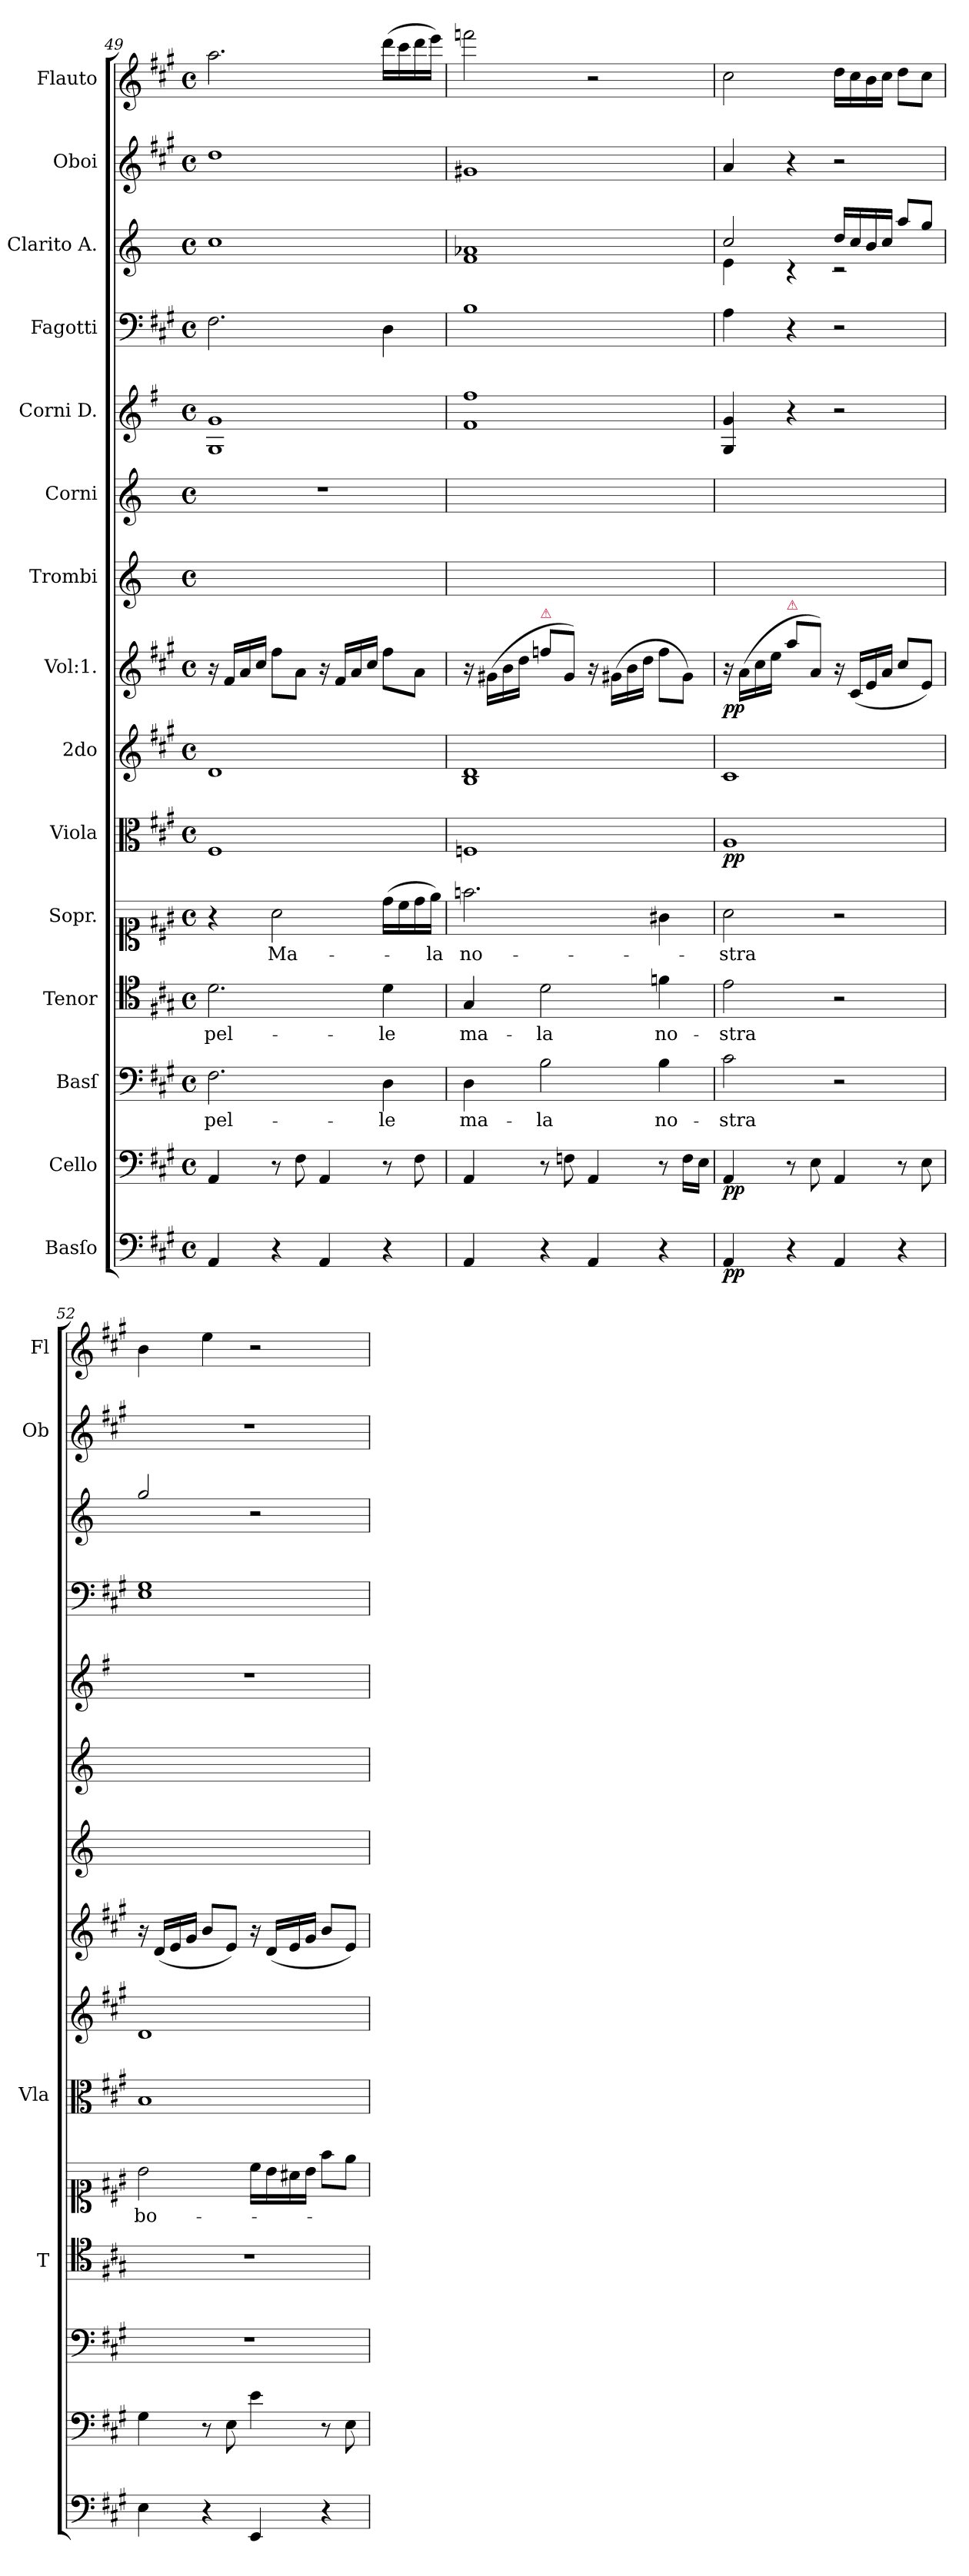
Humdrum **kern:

**kern	**dynam	**kern	**dynam	**kern	**text	**kern	**text	**kern	**text	**kern	**dynam	**kern	**kern	**dynam	**kern	**kern	**kern	**kern	**kern	**kern	**kern
*part15	*part15	*part14	*part14	*part13	*part13	*part12	*part12	*part11	*part11	*part10	*part10	*part9	*part8	*part8	*part7	*part6	*part5	*part4	*part3	*part2	*part1
*staff15	*staff15	*staff14	*staff14	*staff13	*staff13	*staff12	*staff12	*staff11	*staff11	*staff10	*staff10	*staff9	*staff8	*staff8	*staff7	*staff6	*staff5	*staff4	*staff3	*staff2	*staff1
*I"Basſo	*	*I"Cello	*	*I"Basſ	*	*I"Tenor	*	*I"Sopr.	*	*I"Viola	*	*I"2do	*I"Vol:1.	*	*I"Trombi	*I"Corni	*I"Corni D.	*I"Fagotti	*I"Clarito A.	*I"Oboi	*I"Flauto
*	*	*	*	*	*	*I'T	*	*	*	*I'Vla	*	*	*	*	*	*	*	*	*	*I'Ob	*I'Fl
*clefF4	*	*clefF4	*	*clefF4	*	*clefC4	*	*clefC1	*	*clefC3	*	*clefG2	*clefG2	*	*clefG2	*clefG2	*clefG2	*clefF4	*clefG2	*clefG2	*clefG2
*	*	*	*	*	*	*	*	*	*	*	*	*	*	*	*ITrd2c3	*ITrd2c3	*ITrd6c10	*	*ITrd2c3	*	*
*k[f#c#g#]	*	*k[f#c#g#]	*	*k[f#c#g#]	*	*k[f#c#g#]	*	*k[f#c#g#]	*	*k[f#c#g#]	*	*k[f#c#g#]	*k[f#c#g#]	*	*k[f#c#g#]	*k[f#c#g#]	*k[f#c#g#]	*k[f#c#g#]	*k[f#c#g#]	*k[f#c#g#]	*k[f#c#g#]
*A:	*	*A:	*	*A:	*	*A:	*	*A:	*	*A:	*	*A:	*A:	*	*A:	*A:	*A:	*A:	*A:	*A:	*A:
*M4/4	*	*M4/4	*	*M4/4	*	*M4/4	*	*M4/4	*	*M4/4	*	*M4/4	*M4/4	*	*M4/4	*M4/4	*M4/4	*M4/4	*M4/4	*M4/4	*M4/4
*met(c)	*	*met(c)	*	*met(c)	*	*met(c)	*	*met(c)	*	*met(c)	*	*met(c)	*met(c)	*	*met(c)	*met(c)	*met(c)	*met(c)	*met(c)	*met(c)	*met(c)
=49	=49	=49	=49	=49	=49	=49	=49	=49	=49	=49	=49	=49	=49	=49	=49	=49	=49	=49	=49	=49	=49
4AA/	.	4AA/	.	2.F#\	pel-	2.d\	pel-	4r	.	1F#	.	1d	16r	.	1ryy	1r	1AA 1A	2.F#\	1a	1dd	2.aa\
.	.	.	.	.	.	.	.	.	.	.	.	.	16f#/LL	.	.	.	.	.	.	.	.
.	.	.	.	.	.	.	.	.	.	.	.	.	16a/	.	.	.	.	.	.	.	.
.	.	.	.	.	.	.	.	.	.	.	.	.	16cc#/JJ	.	.	.	.	.	.	.	.
4r	.	8r	.	.	.	.	.	2a\	Ma-	.	.	.	8ff#\L	.	.	.	.	.	.	.	.
.	.	8F#\	.	.	.	.	.	.	.	.	.	.	8a\J	.	.	.	.	.	.	.	.
4AA/	.	4AA/	.	.	.	.	.	.	.	.	.	.	16r	.	.	.	.	.	.	.	.
.	.	.	.	.	.	.	.	.	.	.	.	.	16f#/LL	.	.	.	.	.	.	.	.
.	.	.	.	.	.	.	.	.	.	.	.	.	16a/	.	.	.	.	.	.	.	.
.	.	.	.	.	.	.	.	.	.	.	.	.	16cc#/JJ	.	.	.	.	.	.	.	.
4r	.	8r	.	4D\	-le	4d\	-le	(>16dd\LL	.	.	.	.	8ff#\L	.	.	.	.	4D\	.	.	(>16ddd\LL
.	.	.	.	.	.	.	.	16cc#\	.	.	.	.	.	.	.	.	.	.	.	.	16ccc#\
.	.	8F#\	.	.	.	.	.	16dd\	.	.	.	.	8a\J	.	.	.	.	.	.	.	16ddd\
.	.	.	.	.	.	.	.	16ee\JJ)	-la	.	.	.	.	.	.	.	.	.	.	.	16eee\JJ)
=50	=50	=50	=50	=50	=50	=50	=50	=50	=50	=50	=50	=50	=50	=50	=50	=50	=50	=50	=50	=50	=50
4AA/	.	4AA/	.	4D\	ma-	4G#/	ma-	2.ffn\	no-	1Fn	.	1B 1d	16r	.	1ryy	1ryy	1G# 1g#	1B	1d 1fn	1g#X	2fffn\
.	.	.	.	.	.	.	.	.	.	.	.	.	(>16g#X\LL	.	.	.	.	.	.	.	.
.	.	.	.	.	.	.	.	.	.	.	.	.	16b\	.	.	.	.	.	.	.	.
.	.	.	.	.	.	.	.	.	.	.	.	.	16dd\JJ	.	.	.	.	.	.	.	.
!	!	!	!	!	!	!	!	!	!	!	!	!	!LO:TX:a:color=crimson:t=⚠	!	!	!	!	!	!	!	!
4r	.	8r	.	2B\	-la	2d\	-la	.	.	.	.	.	8ffn\L	.	.	.	.	.	.	.	.
.	.	8Fn\	.	.	.	.	.	.	.	.	.	.	8g#/J)	.	.	.	.	.	.	.	.
4AA/	.	4AA/	.	.	.	.	.	.	.	.	.	.	16r	.	.	.	.	.	.	.	2r
.	.	.	.	.	.	.	.	.	.	.	.	.	(>16g#X\LL	.	.	.	.	.	.	.	.
.	.	.	.	.	.	.	.	.	.	.	.	.	16b\	.	.	.	.	.	.	.	.
.	.	.	.	.	.	.	.	.	.	.	.	.	16dd\JJ	.	.	.	.	.	.	.	.
4r	.	8r	.	4B\	no-	4fn\	no-	4g#X\	.	.	.	.	8ff\L	.	.	.	.	.	.	.	.
.	.	16F\LL	.	.	.	.	.	.	.	.	.	.	8g#\J)	.	.	.	.	.	.	.	.
.	.	16E\JJ	.	.	.	.	.	.	.	.	.	.	.	.	.	.	.	.	.	.	.
=51	=51	=51	=51	=51	=51	=51	=51	=51	=51	=51	=51	=51	=51	=51	=51	=51	=51	=51	=51	=51	=51
*	*	*	*	*	*	*	*	*	*	*	*	*	*	*	*	*	*	*	*^	*	*
4AA/	pp	4AA/	pp	2c#\	-stra	2e\	-stra	2a\	-stra	1A	pp	1c#	16r	pp	1ryy	1ryy	4AA/ 4A/	4A\	2a/	4c#\	4a/	2cc#\
.	.	.	.	.	.	.	.	.	.	.	.	.	(>16a\LL	.	.	.	.	.	.	.	.	.
.	.	.	.	.	.	.	.	.	.	.	.	.	16cc#\	.	.	.	.	.	.	.	.	.
.	.	.	.	.	.	.	.	.	.	.	.	.	16ee\JJ	.	.	.	.	.	.	.	.	.
!	!	!	!	!	!	!	!	!	!	!	!	!	!LO:TX:a:color=crimson:t=⚠	!	!	!	!	!	!	!	!	!
4r	.	8r	.	.	.	.	.	.	.	.	.	.	8aa\L	.	.	.	4r	4r	.	4r	4r	.
.	.	8E\	.	.	.	.	.	.	.	.	.	.	8a/J)	.	.	.	.	.	.	.	.	.
4AA/	.	4AA/	.	2r	.	2r	.	2r	.	.	.	.	16r	.	.	.	2r	2r	16b/LL	2r	2r	16dd\LL
.	.	.	.	.	.	.	.	.	.	.	.	.	(<16c#/LL	.	.	.	.	.	16a/	.	.	16cc#\
.	.	.	.	.	.	.	.	.	.	.	.	.	16e/	.	.	.	.	.	16g#/	.	.	16b\
.	.	.	.	.	.	.	.	.	.	.	.	.	16a/JJ	.	.	.	.	.	16a/JJ	.	.	16cc#\JJ
4r	.	8r	.	.	.	.	.	.	.	.	.	.	8cc#/L	.	.	.	.	.	8ff#/L	.	.	8dd\L
.	.	8E\	.	.	.	.	.	.	.	.	.	.	8e/J)	.	.	.	.	.	8ee/J	.	.	8cc#\J
*	*	*	*	*	*	*	*	*	*	*	*	*	*	*	*	*	*	*	*v	*v	*	*
=52	=52	=52	=52	=52	=52	=52	=52	=52	=52	=52	=52	=52	=52	=52	=52	=52	=52	=52	=52	=52	=52
4E\	.	4G#\	.	1r	.	1r	.	2b\	bo-	1B	.	1d	16r	.	1ryy	1ryy	1r	1E 1G#	2ee/	1r	4b\
.	.	.	.	.	.	.	.	.	.	.	.	.	(<16d/LL	.	.	.	.	.	.	.	.
.	.	.	.	.	.	.	.	.	.	.	.	.	16e/	.	.	.	.	.	.	.	.
.	.	.	.	.	.	.	.	.	.	.	.	.	16g#/JJ	.	.	.	.	.	.	.	.
4r	.	8r	.	.	.	.	.	.	.	.	.	.	8b/L	.	.	.	.	.	.	.	4ee\
.	.	8E\	.	.	.	.	.	.	.	.	.	.	8e/J)	.	.	.	.	.	.	.	.
4EE/	.	4e\	.	.	.	.	.	16cc#\LL	.	.	.	.	16r	.	.	.	.	.	2r	.	2r
.	.	.	.	.	.	.	.	16b\	.	.	.	.	(<16d/LL	.	.	.	.	.	.	.	.
.	.	.	.	.	.	.	.	16a#X\	.	.	.	.	16e/	.	.	.	.	.	.	.	.
.	.	.	.	.	.	.	.	16b\JJ	.	.	.	.	16g#/JJ	.	.	.	.	.	.	.	.
4r	.	8r	.	.	.	.	.	8ff#\L	.	.	.	.	8b/L	.	.	.	.	.	.	.	.
.	.	8E\	.	.	.	.	.	8ee\J	.	.	.	.	8e/J)	.	.	.	.	.	.	.	.
=	=	=	=	=	=	=	=	=	=	=	=	=	=	=	=	=	=	=	=	=	=
*-	*-	*-	*-	*-	*-	*-	*-	*-	*-	*-	*-	*-	*-	*-	*-	*-	*-	*-	*-	*-	*-
